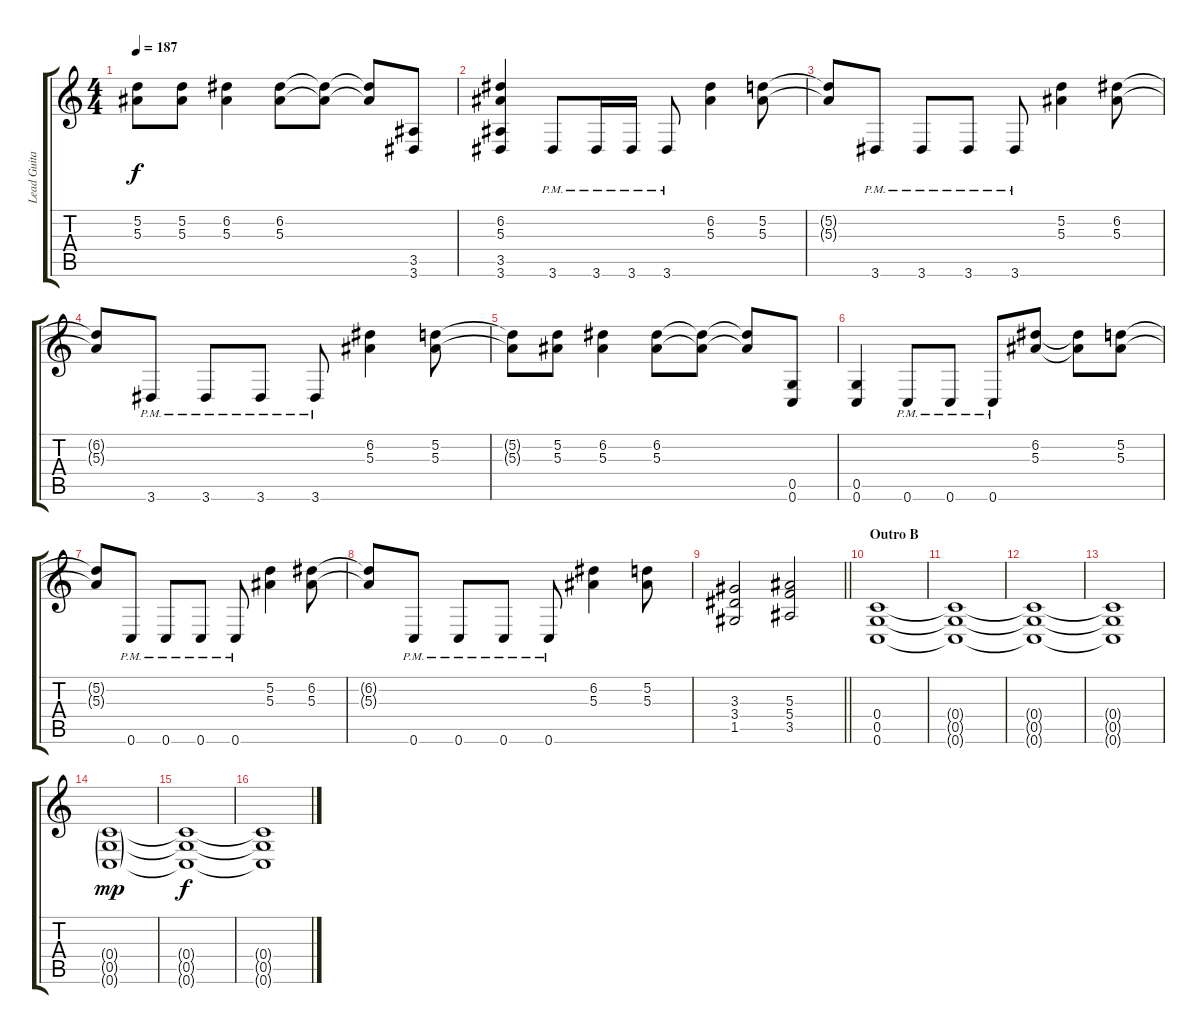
\track ("Lead Guitar" "Lead Guita") {instrument overdrivenguitar}
\staff {score tabs}
\tuning (D4 A3 F3 C3 G2 C2) {hide}
\ts (4 4)
\tempo 187
\clef g2
\ks c
(5.2{t} 5.3{t}).8{dy f} (5.2 5.3).8 (6.2 5.3).4 (6.2 5.3).8 (6.2{t} 5.3{t}).8 (6.2{t} 5.3{t}).8 (3.5 3.6).8 |
(6.2 5.3 3.5 3.6).4 3.6{pm}.8 3.6{pm}.16 3.6{pm}.16 3.6{pm}.8 (6.2 5.3).4 (5.2 5.3).8 |
(5.2{t} 5.3{t}).8 3.6{pm}.8 3.6{pm}.8 3.6{pm}.8 3.6{pm}.8 (5.2 5.3).4 (6.2 5.3).8 |
(6.2{t} 5.3{t}).8 3.6{pm}.8 3.6{pm}.8 3.6{pm}.8 3.6{pm}.8 (6.2 5.3).4 (5.2 5.3).8 |
(5.2{t} 5.3{t}).8 (5.2 5.3).8 (6.2 5.3).4 (6.2 5.3).8 (6.2{t} 5.3{t}).8 (6.2{t} 5.3{t}).8 (0.5 0.6).8 |
(0.5 0.6).4 0.6{pm}.8 0.6{pm}.8 0.6{pm}.8 (6.2 5.3).8 (6.2{t} 5.3{t}).8 (5.2 5.3).8 |
(5.2{t} 5.3{t}).8 0.6{pm}.8 0.6{pm}.8 0.6{pm}.8 0.6{pm}.8 (5.2 5.3).4 (6.2 5.3).8 |
(6.2{t} 5.3{t}).8 0.6{pm}.8 0.6{pm}.8 0.6{pm}.8 0.6{pm}.8 (6.2 5.3).4 (5.2 5.3).8 |
\barLineRight lightlight
(3.3 3.4 1.5).2 (5.3 5.4 3.5).2 |
\section ("" "Outro B")
(0.4 0.5 0.6).1 |
(0.4{t} 0.5{t} 0.6{t}).1 |
(0.4{t} 0.5{t} 0.6{t}).1 |
(0.4{t} 0.5{t} 0.6{t}).1 |
(0.4{g} 0.5{g} 0.6{g}).1{dy mp} |
(0.4{t} 0.5{t} 0.6{t}).1{dy f} |
(0.4{t} 0.5{t} 0.6{t}).1
